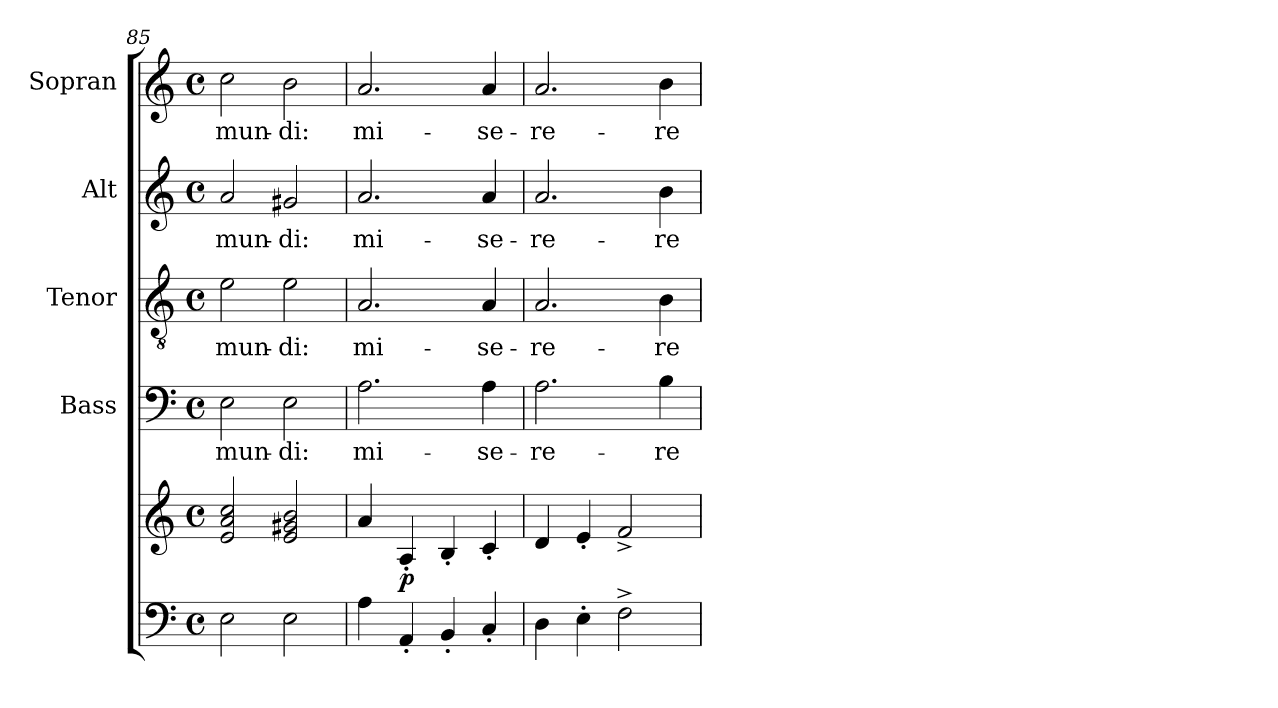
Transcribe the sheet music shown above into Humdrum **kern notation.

**kern	**kern	**dynam	**kern	**text	**kern	**text	**kern	**text	**kern	**text
*part5	*part5	*part5	*part4	*part4	*part3	*part3	*part2	*part2	*part1	*part1
*staff6	*staff5	*staff5/6	*staff4	*staff4	*staff3	*staff3	*staff2	*staff2	*staff1	*staff1
*	*	*	*I"Bass	*	*I"Tenor	*	*I"Alt	*	*I"Sopran	*
*	*	*	*I'B.	*	*I'T.	*	*I'A.	*	*I'S.	*
!!LO:LB:g=z
*clefF4	*clefG2	*	*clefF4	*	*clefGv2	*	*clefG2	*	*clefG2	*
*k[]	*k[]	*	*k[]	*	*k[]	*	*k[]	*	*k[]	*
*C:	*C:	*	*C:	*	*C:	*	*C:	*	*C:	*
*M4/4	*M4/4	*	*M4/4	*	*M4/4	*	*M4/4	*	*M4/4	*
*met(c)	*met(c)	*	*met(c)	*	*met(c)	*	*met(c)	*	*met(c)	*
=85	=85	=85	=85	=85	=85	=85	=85	=85	=85	=85
!	!	!	!	!LO:LY:b	!	!LO:LY:b	!	!LO:LY:b	!	!LO:LY:b
2E\	2e/ 2a/ 2cc/	.	2E\	mun-	2e\	mun-	2a/	mun-	2cc\	mun-
!	!	!	!	!LO:LY:b	!	!LO:LY:b	!	!LO:LY:b	!	!LO:LY:b
2E\	2e/ 2g#X/ 2b/	.	2E\	-di:	2e\	-di:	2g#X/	-di:	2b\	-di:
=86	=86	=86	=86	=86	=86	=86	=86	=86	=86	=86
!	!	!	!	!LO:LY:b	!	!LO:LY:b	!	!LO:LY:b	!	!LO:LY:b
4A\	4a/	.	2.A\	mi-	2.A/	mi-	2.a/	mi-	2.a/	mi-
!	!	!LO:DY:b	!	!	!	!	!	!	!	!
4AA'</	4A'</	p	.	.	.	.	.	.	.	.
4BB'</	4B'</	.	.	.	.	.	.	.	.	.
!	!	!	!	!LO:LY:b	!	!LO:LY:b	!	!LO:LY:b	!	!LO:LY:b
4C'</	4c'</	.	4A\	-se-	4A/	-se-	4a/	-se-	4a/	-se-
=87	=87	=87	=87	=87	=87	=87	=87	=87	=87	=87
!	!	!	!	!LO:LY:b	!	!LO:LY:b	!	!LO:LY:b	!	!LO:LY:b
4D\	4d/	.	2.A\	-re-	2.A/	-re-	2.a/	-re-	2.a/	-re-
4E'>\	4e'</	.	.	.	.	.	.	.	.	.
2F^>\	2f^</	.	.	.	.	.	.	.	.	.
!	!	!	!	!LO:LY:b	!	!LO:LY:b	!	!LO:LY:b	!	!LO:LY:b
.	.	.	4B\	-re	4B\	-re	4b\	-re	4b\	-re
=	=	=	=	=	=	=	=	=	=	=
*-	*-	*-	*-	*-	*-	*-	*-	*-	*-	*-
